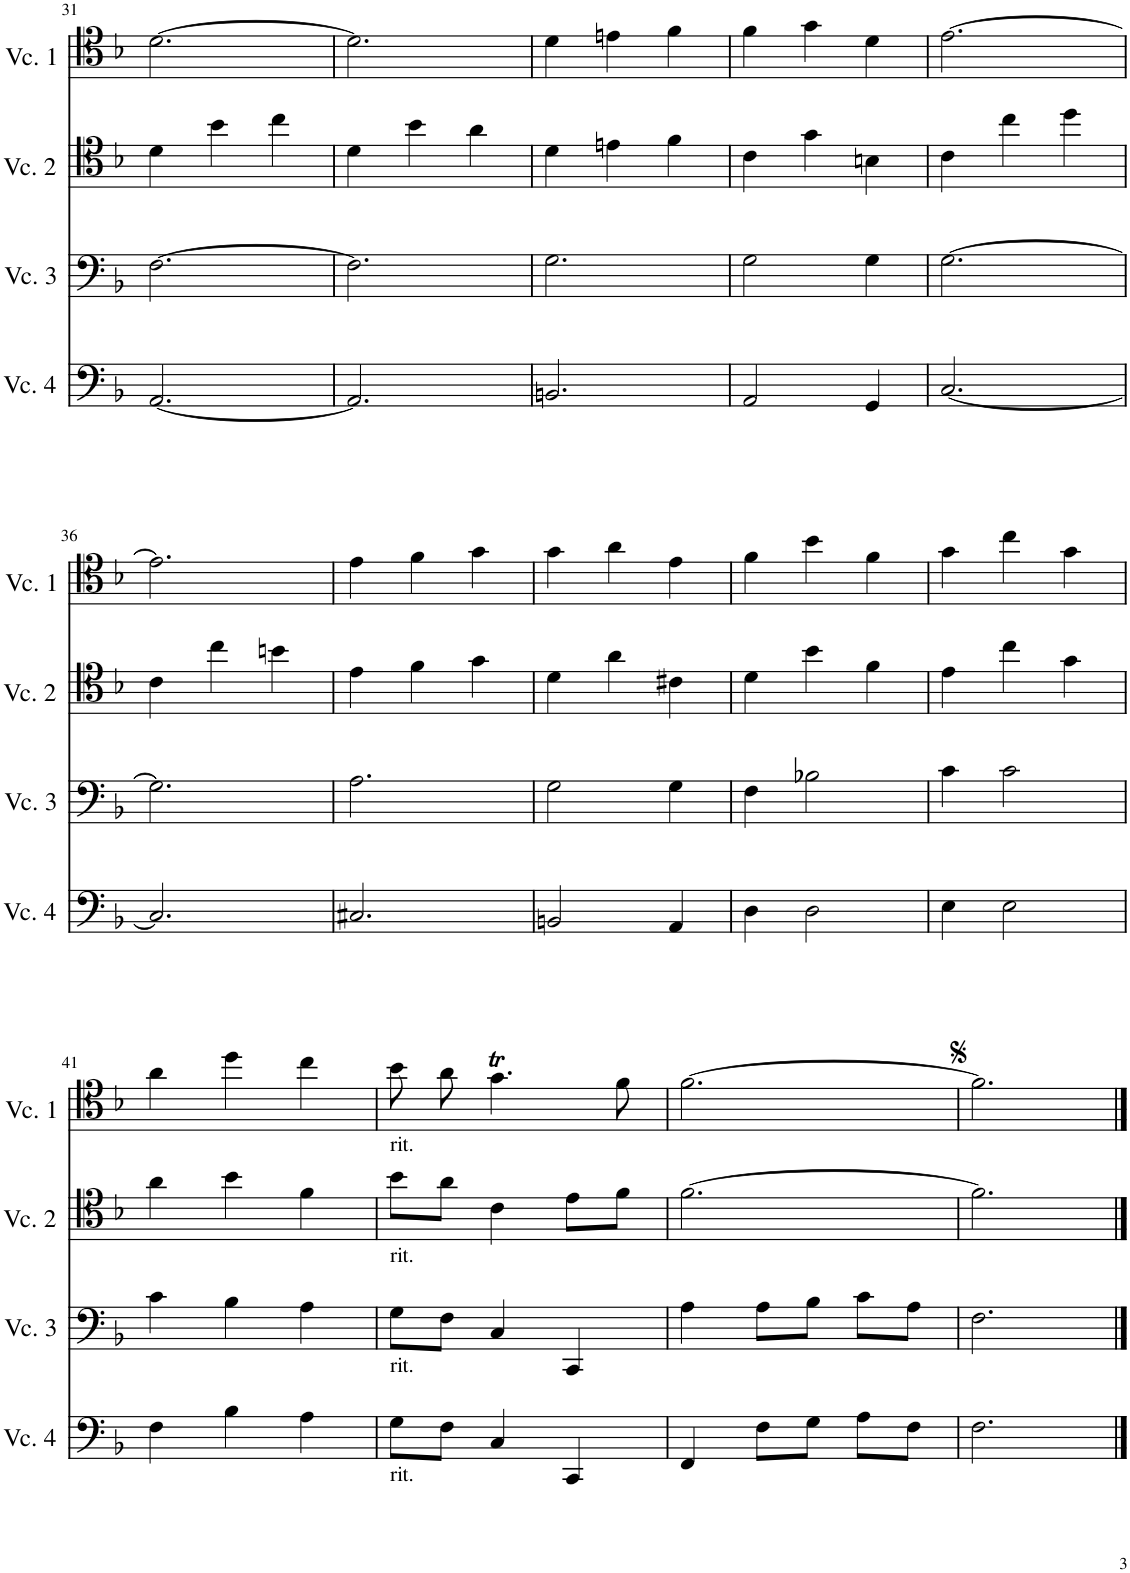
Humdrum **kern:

**kern	**kern	**kern	**kern
*part4	*part3	*part2	*part1
*staff4	*staff3	*staff2	*staff1
*I"Cello 4	*I"Cello 3	*I"Cello 2	*I"Cello 1
!!LO:PB:g=z
*clefF4	*clefF4	*clefC4	*clefC4
*k[b-]	*k[b-]	*k[b-]	*k[b-]
*M3/4	*M3/4	*M3/4	*M3/4
=31	=31	=31	=31
[2.AA/	[2.F\	4d\	[2.d\
.	.	4b-\	.
.	.	4cc\	.
=32	=32	=32	=32
2.AA/]	2.F\]	4d\	2.d\]
.	.	4b-\	.
.	.	4a\	.
=33	=33	=33	=33
2.BBn/	2.G\	4d\	4d\
.	.	4en\	4en\
.	.	4f\	4f\
=34	=34	=34	=34
2AA/	2G\	4c\	4f\
.	.	4g\	4g\
4GG/	4G\	4Bn\	4d\
=35	=35	=35	=35
[2.C/	[2.G\	4c\	[2.e\
.	.	4cc\	.
.	.	4dd\	.
!!LO:LB:g=z
=36	=36	=36	=36
2.C/]	2.G\]	4c\	2.e\]
.	.	4cc\	.
.	.	4bn\	.
=37	=37	=37	=37
2.C#X/	2.A\	4e\	4e\
.	.	4f\	4f\
.	.	4g\	4g\
=38	=38	=38	=38
2BBn/	2G\	4d\	4g\
.	.	4a\	4a\
4AA/	4G\	4c#X\	4e\
=39	=39	=39	=39
4D\	4F\	4d\	4f\
2D\	2B-X\	4b-\	4b-\
.	.	4f\	4f\
=40	=40	=40	=40
4E\	4c\	4e\	4g\
2E\	2c\	4cc\	4cc\
.	.	4g\	4g\
!!LO:LB:g=z
=41	=41	=41	=41
4F\	4c\	4a\	4a\
4B-\	4B-\	4b-\	4dd\
4A\	4A\	4f\	4cc\
=42	=42	=42	=42
!	!	!	!LO:TX:b:t=rit.
!	!	!LO:TX:b:t=rit.	!
!	!LO:TX:b:t=rit.	!	!
!LO:TX:b:t=rit.	!	!	!
8G\L	8G\L	8b-\L	8b-\L
8F\J	8F\J	8a\J	8a\J
4C/	4C/	4c\	4.gT\
4CC/	4CC/	8e\L	.
.	.	8f\J	8f\
=43	=43	=43	=43
4FF/	4A\	[2.f\	[2.f\
8F\L	8A\L	.	.
8G\J	8B-\J	.	.
8A\L	8c\L	.	.
8F\J	8A\J	.	.
=44	=44	=44	=44
2.F\	2.F\	2.f\]	2.f\]
==	==	==	==
*-	*-	*-	*-
